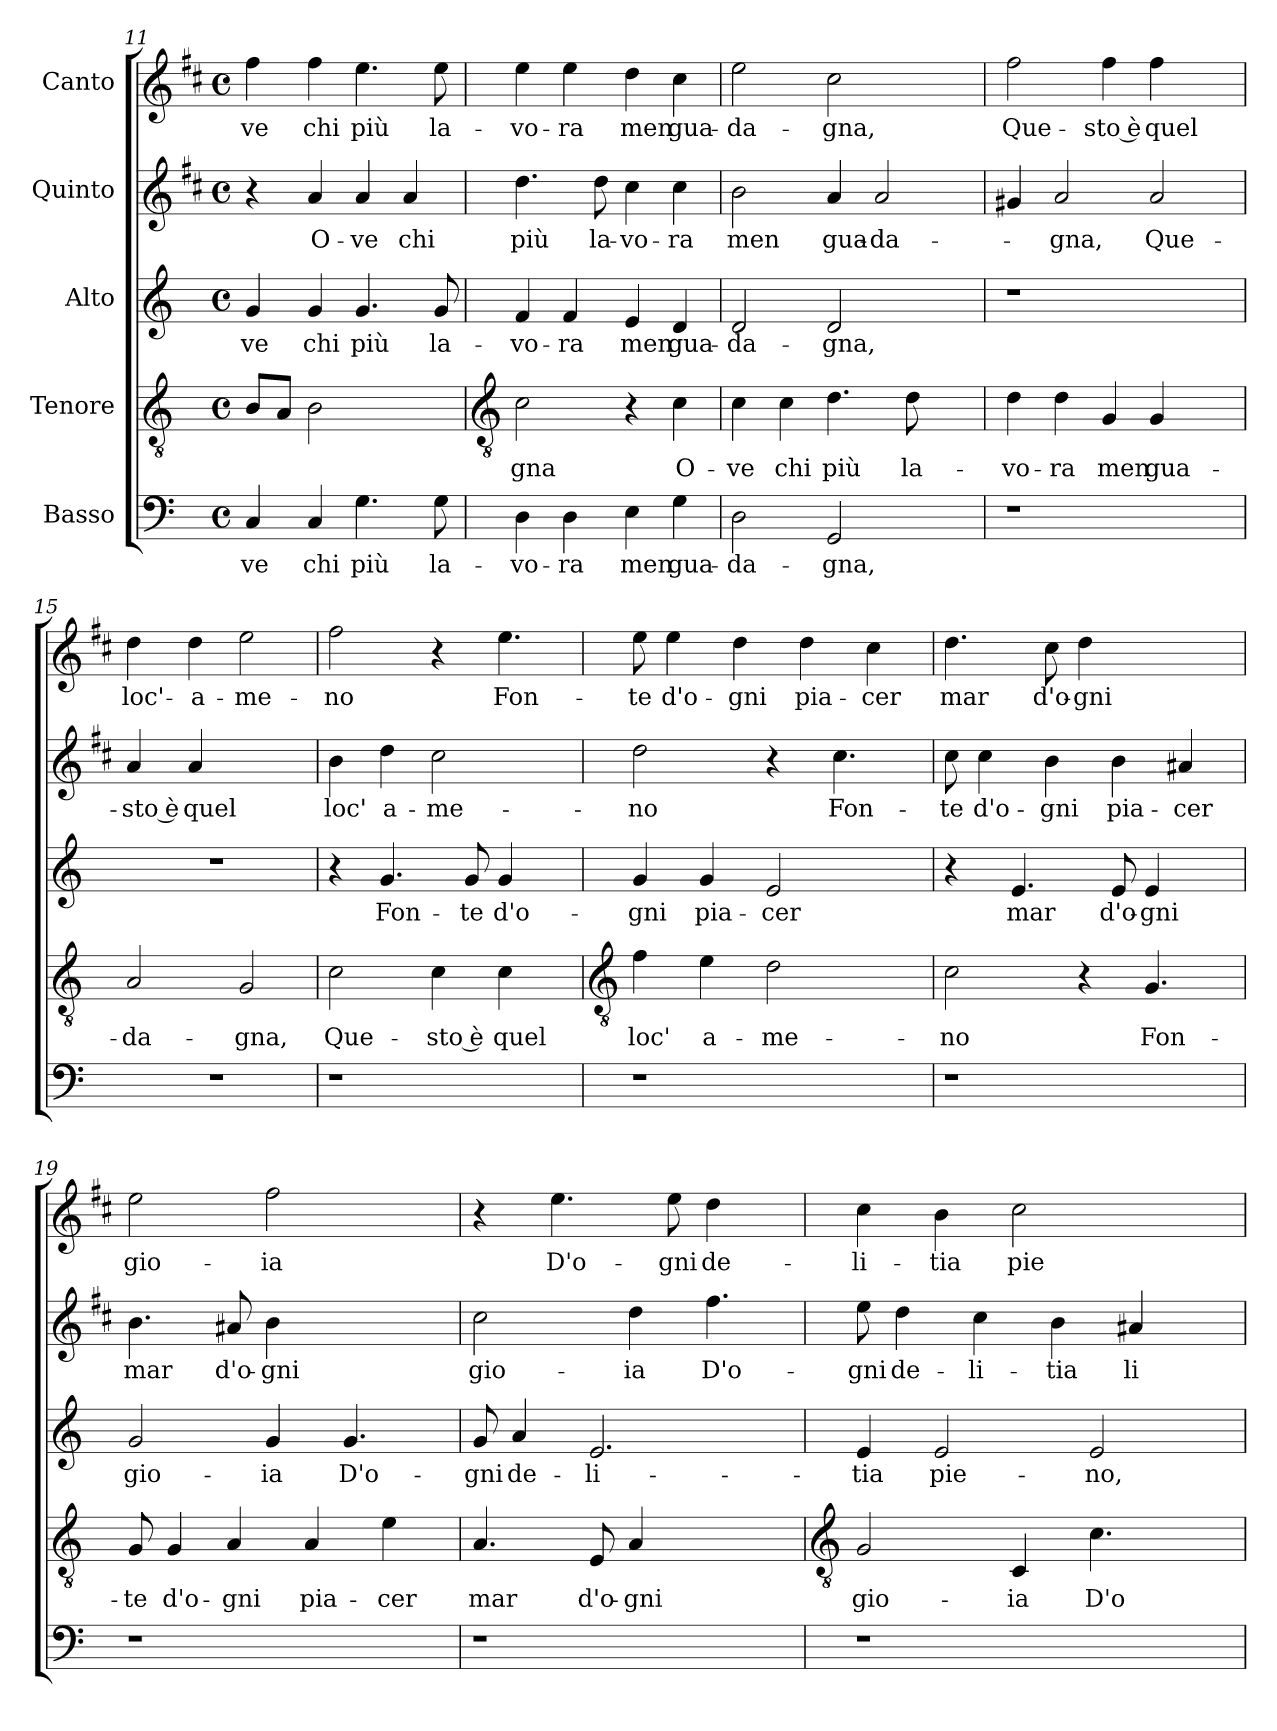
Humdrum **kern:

**kern	**text	**kern	**text	**kern	**text	**kern	**text	**kern	**text
*part5	*part5	*part4	*part4	*part3	*part3	*part2	*part2	*part1	*part1
*staff5	*staff5	*staff4	*staff4	*staff3	*staff3	*staff2	*staff2	*staff1	*staff1
*I"Basso	*	*I"Tenore	*	*I"Alto	*	*I"Quinto	*	*I"Canto	*
!!LO:LB:g=z
*clefF4	*	*clefGv2	*	*clefG2	*	*clefG2	*	*clefG2	*
*	*	*	*	*	*	*ITrd1c2	*	*ITrd1c2	*
*k[]	*	*k[]	*	*k[]	*	*k[]	*	*k[]	*
*C:	*	*C:	*	*C:	*	*C:	*	*C:	*
*M4/4	*	*M4/4	*	*M4/4	*	*M4/4	*	*M4/4	*
*met(c)	*	*met(c)	*	*met(c)	*	*met(c)	*	*met(c)	*
=11	=11	=11	=11	=11	=11	=11	=11	=11	=11
!	!LO:LY:b	!	!	!	!LO:LY:b	!	!	!	!LO:LY:b
4C	-ve	8BL	.	4g	-ve	4r	.	4ee	-ve
.	.	8AJ	.	.	.	.	.	.	.
!	!LO:LY:b	!	!	!	!LO:LY:b	!	!LO:LY:b	!	!LO:LY:b
4C	chi	2B	.	4g	chi	4g	O-	4ee	chi
!	!LO:LY:b	!	!	!	!LO:LY:b	!	!LO:LY:b	!	!LO:LY:b
4.G	più	.	.	4.g	più	4g	-ve	4.dd	più
!	!	!	!	!	!	!	!LO:LY:b	!	!
.	.	4ryy	.	.	.	4g	chi	.	.
!	!LO:LY:b	!	!	!	!LO:LY:b	!	!	!	!LO:LY:b
8G	la-	.	.	8g	la-	.	.	8dd	la-
!!LO:LB:g=z
=12	=12	=12	=12	=12	=12	=12	=12	=12	=12
*	*	*clefGv2	*	*	*	*	*	*	*
!	!LO:LY:b	!	!LO:LY:b	!	!LO:LY:b	!	!LO:LY:b	!	!LO:LY:b
4D	-vo-	2c	-gna	4f	-vo-	4.cc	più	4dd	-vo-
!	!LO:LY:b	!	!	!	!LO:LY:b	!	!	!	!LO:LY:b
4D	-ra	.	.	4f	-ra	.	.	4dd	-ra
!	!	!	!	!	!	!	!LO:LY:b	!	!
.	.	.	.	.	.	8cc	la-	.	.
!	!LO:LY:b	!	!	!	!LO:LY:b	!	!LO:LY:b	!	!LO:LY:b
4E	men	4r	.	4e	men	4b	-vo-	4cc	men
!	!LO:LY:b	!	!LO:LY:b	!	!LO:LY:b	!	!LO:LY:b	!	!LO:LY:b
4G	gua-	4c	O-	4d	gua-	4b	-ra	4b	gua-
=13	=13	=13	=13	=13	=13	=13	=13	=13	=13
!	!LO:LY:b	!	!LO:LY:b	!	!LO:LY:b	!	!LO:LY:b	!	!LO:LY:b
2D	-da-	4c	-ve	2d	-da-	2a	men	2dd	-da-
!	!	!	!LO:LY:b	!	!	!	!	!	!
.	.	4c	chi	.	.	.	.	.	.
!	!LO:LY:b	!	!LO:LY:b	!	!LO:LY:b	!	!LO:LY:b	!	!LO:LY:b
2GG	-gna,	4.d	più	2d	-gna,	4g	gua-	2b	-gna,
!	!	!	!	!	!	!	!LO:LY:b	!	!
.	.	.	.	.	.	2g	-da-	.	.
!	!	!	!LO:LY:b	!	!	!	!	!	!
.	.	8d	la-	.	.	.	.	.	.
4ryy	.	4ryy	.	4ryy	.	.	.	4ryy	.
=14	=14	=14	=14	=14	=14	=14	=14	=14	=14
!	!	!	!LO:LY:b	!	!	!	!	!	!LO:LY:b
1r	.	4d	-vo-	1r	.	4f#X	.	2ee	Que-
!	!	!	!LO:LY:b	!	!	!	!LO:LY:b	!	!
.	.	4d	-ra	.	.	2g	-gna,	.	.
!	!	!	!LO:LY:b	!	!	!	!	!	!LO:LY:b
.	.	4G	men	.	.	.	.	4ee	-sto è
!	!	!	!LO:LY:b	!	!	!	!LO:LY:b	!	!LO:LY:b
.	.	4G	gua-	.	.	2g	Que-	4ee	quel
4ryy	.	4ryy	.	4ryy	.	.	.	4ryy	.
!!LO:LB:g=z
=15	=15	=15	=15	=15	=15	=15	=15	=15	=15
!	!	!	!LO:LY:b	!	!	!	!LO:LY:b	!	!LO:LY:b
1r	.	2A	-da-	1r	.	4g	-sto è	4cc	loc'-
!	!	!	!	!	!	!	!LO:LY:b	!	!LO:LY:b
.	.	.	.	.	.	4g	quel	4cc	-a-
!	!	!	!LO:LY:b	!	!	!	!	!	!LO:LY:b
.	.	2G	-gna,	.	.	2ryy	.	2dd	-me-
!!LO:LB:g=z
=16	=16	=16	=16	=16	=16	=16	=16	=16	=16
!	!	!	!LO:LY:b	!	!	!	!LO:LY:b	!	!LO:LY:b
1r	.	2c	Que-	4r	.	4a	loc'	2ee	-no
!	!	!	!	!	!LO:LY:b	!	!LO:LY:b	!	!
.	.	.	.	4.g	Fon-	4cc	a-	.	.
!	!	!	!LO:LY:b	!	!	!	!LO:LY:b	!	!
.	.	4c	-sto è	.	.	2b	-me-	4r	.
!	!	!	!	!	!LO:LY:b	!	!	!	!
.	.	.	.	8g	-te	.	.	.	.
!	!	!	!LO:LY:b	!	!LO:LY:b	!	!	!	!LO:LY:b
.	.	4c	quel	4g	d'o-	.	.	4.dd	Fon-
8ryy	.	8ryy	.	8ryy	.	8ryy	.	.	.
!!LO:LB:g=z
=17	=17	=17	=17	=17	=17	=17	=17	=17	=17
*	*	*clefGv2	*	*	*	*	*	*	*
!	!	!	!LO:LY:b	!	!LO:LY:b	!	!LO:LY:b	!	!LO:LY:b
1r	.	4f	loc'	4g	-gni	2cc	-no	8dd	-te
!	!	!	!	!	!	!	!	!	!LO:LY:b
.	.	.	.	.	.	.	.	4dd	d'o-
!	!	!	!LO:LY:b	!	!LO:LY:b	!	!	!	!
.	.	4e	a-	4g	pia-	.	.	.	.
!	!	!	!	!	!	!	!	!	!LO:LY:b
.	.	.	.	.	.	.	.	4cc	-gni
!	!	!	!LO:LY:b	!	!LO:LY:b	!	!	!	!
.	.	2d	-me-	2e	-cer	4r	.	.	.
!	!	!	!	!	!	!	!	!	!LO:LY:b
.	.	.	.	.	.	.	.	4cc	pia-
!	!	!	!	!	!	!	!LO:LY:b	!	!
.	.	.	.	.	.	4.b	Fon-	.	.
!	!	!	!	!	!	!	!	!	!LO:LY:b
.	.	.	.	.	.	.	.	4b	-cer
8ryy	.	8ryy	.	8ryy	.	.	.	.	.
=18	=18	=18	=18	=18	=18	=18	=18	=18	=18
!	!	!	!LO:LY:b	!	!	!	!LO:LY:b	!	!LO:LY:b
1r	.	2c	-no	4r	.	8b	-te	4.cc	mar
!	!	!	!	!	!	!	!LO:LY:b	!	!
.	.	.	.	.	.	4b	d'o-	.	.
!	!	!	!	!	!LO:LY:b	!	!	!	!
.	.	.	.	4.e	mar	.	.	.	.
!	!	!	!	!	!	!	!LO:LY:b	!	!LO:LY:b
.	.	.	.	.	.	4a	-gni	8b	d'o-
!	!	!	!	!	!	!	!	!	!LO:LY:b
.	.	4r	.	.	.	.	.	4cc	-gni
!	!	!	!	!	!LO:LY:b	!	!LO:LY:b	!	!
.	.	.	.	8e	d'o-	4a	pia-	.	.
!	!	!	!LO:LY:b	!	!LO:LY:b	!	!	!	!
.	.	4.G	Fon-	4e	-gni	.	.	4.ryy	.
!	!	!	!	!	!	!	!LO:LY:b	!	!
.	.	.	.	.	.	4g#X	-cer	.	.
8ryy	.	.	.	8ryy	.	.	.	.	.
!!LO:LB:g=z
=19	=19	=19	=19	=19	=19	=19	=19	=19	=19
!	!	!	!LO:LY:b	!	!LO:LY:b	!	!LO:LY:b	!	!LO:LY:b
1r	.	8G	-te	2g	gio-	4.a	mar	2dd	gio-
!	!	!	!LO:LY:b	!	!	!	!	!	!
.	.	4G	d'o-	.	.	.	.	.	.
!	!	!	!LO:LY:b	!	!	!	!LO:LY:b	!	!
.	.	4A	-gni	.	.	8g#X	d'o-	.	.
!	!	!	!	!	!LO:LY:b	!	!LO:LY:b	!	!LO:LY:b
.	.	.	.	4g	-ia	4a	-gni	2ee	-ia
!	!	!	!LO:LY:b	!	!	!	!	!	!
.	.	4A	pia-	.	.	.	.	.	.
!	!	!	!	!	!LO:LY:b	!	!	!	!
.	.	.	.	4.g	D'o-	4.ryy	.	.	.
!	!	!	!LO:LY:b	!	!	!	!	!	!
.	.	4e	-cer	.	.	.	.	.	.
8ryy	.	.	.	.	.	.	.	8ryy	.
!!LO:LB:g=z
=19A	=19A	=19A	=19A	=19A	=19A	=19A	=19A	=19A	=19A
!	!	!	!LO:LY:b	!	!LO:LY:b	!	!LO:LY:b	!	!
1r	.	4.A	mar	8g	-gni	2b	gio-	4r	.
!	!	!	!	!	!LO:LY:b	!	!	!	!
.	.	.	.	4a	de-	.	.	.	.
!	!	!	!	!	!	!	!	!	!LO:LY:b
.	.	.	.	.	.	.	.	4.dd	D'o-
!	!	!	!LO:LY:b	!	!LO:LY:b	!	!	!	!
.	.	8E	d'o-	2.e	-li-	.	.	.	.
!	!	!	!LO:LY:b	!	!	!	!LO:LY:b	!	!
.	.	4A	-gni	.	.	4cc	-ia	.	.
!	!	!	!	!	!	!	!	!	!LO:LY:b
.	.	.	.	.	.	.	.	8dd	-gni
!	!	!	!	!	!	!	!LO:LY:b	!	!LO:LY:b
.	.	4.ryy	.	.	.	4.ee	D'o-	4cc	de-
8ryy	.	.	.	.	.	.	.	8ryy	.
!!LO:LB:g=z
=20A	=20A	=20A	=20A	=20A	=20A	=20A	=20A	=20A	=20A
*	*	*clefGv2	*	*	*	*	*	*	*
!	!	!	!LO:LY:b	!	!LO:LY:b	!	!LO:LY:b	!	!LO:LY:b
1r	.	2G	gio-	4e	-tia	8dd	-gni	4b	-li-
!	!	!	!	!	!	!	!LO:LY:b	!	!
.	.	.	.	.	.	4cc	de-	.	.
!	!	!	!	!	!LO:LY:b	!	!	!	!LO:LY:b
.	.	.	.	2e	pie-	.	.	4a	-tia
!	!	!	!	!	!	!	!LO:LY:b	!	!
.	.	.	.	.	.	4b	-li-	.	.
!	!	!	!LO:LY:b	!	!	!	!	!	!LO:LY:b
.	.	4C	-ia	.	.	.	.	2b	pie-
!	!	!	!	!	!	!	!LO:LY:b	!	!
.	.	.	.	.	.	4a	-tia	.	.
!	!	!	!LO:LY:b	!	!LO:LY:b	!	!	!	!
.	.	4.c	D'o-	2e	-no,	.	.	.	.
!	!	!	!	!	!	!	!LO:LY:b	!	!
.	.	.	.	.	.	4g#X	li-	.	.
4ryy	.	.	.	.	.	.	.	4ryy	.
.	.	8ryy	.	.	.	8ryy	.	.	.
=	=	=	=	=	=	=	=	=	=
*-	*-	*-	*-	*-	*-	*-	*-	*-	*-
